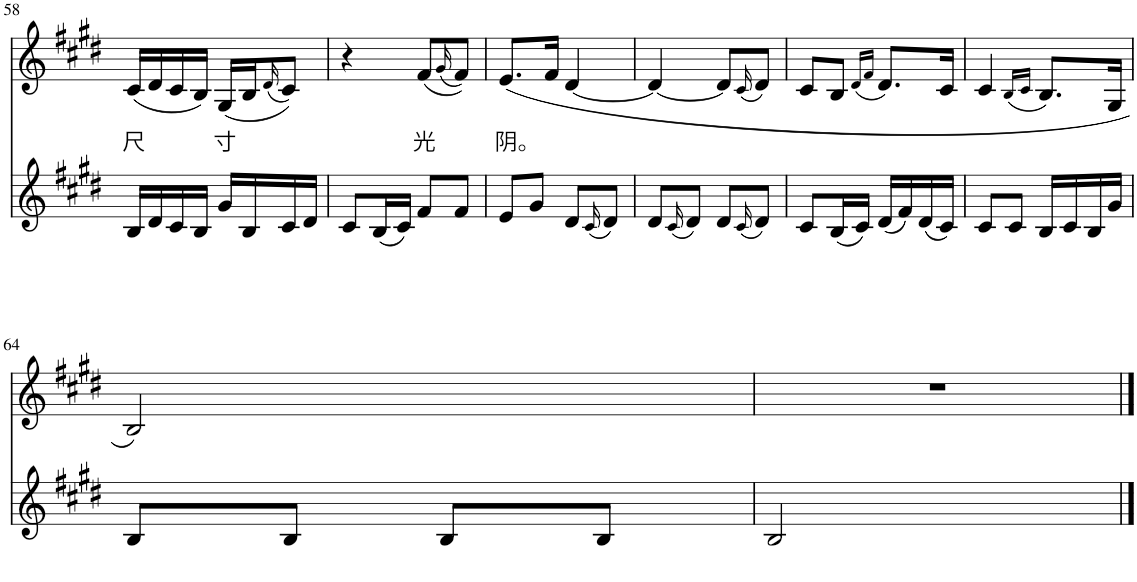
**kern	**kern	**text
*part2	*part1	*part1
*staff2	*staff1	*staff1
*I"Piano	*I"Piano	*
*I'Pno	*I'Pno	*
!!LO:PB:g=z
*clefG2	*clefG2	*
*k[f#c#g#d#]	*k[f#c#g#d#]	*
*M2/4	*M2/4	*
=58	=58	=58
!	!	!LO:LY:b
16B/LL	(16c#/LL	尺
16d#/	16d#/	.
16c#/	16c#/	.
16B/JJ	16B/JJ)	.
!	!	!LO:LY:b
16g#/LL	(16G#/LL	寸
16B/	16B/J	.
.	(16qd#/	.
16c#/	8c#/J))	.
16d#/JJ	.	.
=59	=59	=59
8c#/L	4r	.
(16B/L	.	.
16c#/JJ)	.	.
!	!	!LO:LY:b
8f#/L	(8f#/L	光
.	(16qg#/	.
8f#/J	8f#/J))	.
=60	=60	=60
!	!	!LO:LY:b
8e/L	(8.e/L	阴。
8g#/J	.	.
.	16f#/Jk	.
8d#/L	[4d#/	.
(16qc#/	.	.
8d#/J)	.	.
=61	=61	=61
8d#/L	4d#/_	.
(16qc#/	.	.
8d#/J)	.	.
8d#/L	8d#/L]	.
(16qc#/	(16qc#/	.
8d#/J)	8d#/J)	.
=62	=62	=62
8c#/L	8c#/L	.
(16B/L	8B/J	.
16c#/JJ)	.	.
.	(16qd#/LL	.
.	16qf#/JJ	.
(16d#/LL	8.d#/L)	.
16f#/)	.	.
(16d#/	.	.
16c#/JJ)	16c#/Jk	.
=63	=63	=63
8c#/L	4c#/	.
8c#/J	.	.
.	(16qB/LL	.
.	16qc#/JJ	.
16B/LL	8.B/L)	.
16c#/	.	.
16B/	.	.
16g#/JJ	16G#/Jk	.
!!LO:LB:g=z
=64	=64	=64
8B/L	2B/)	.
8B/J	.	.
8B/L	.	.
8B/J	.	.
=65	=65	=65
2B/	2r	.
==	==	==
*-	*-	*-
